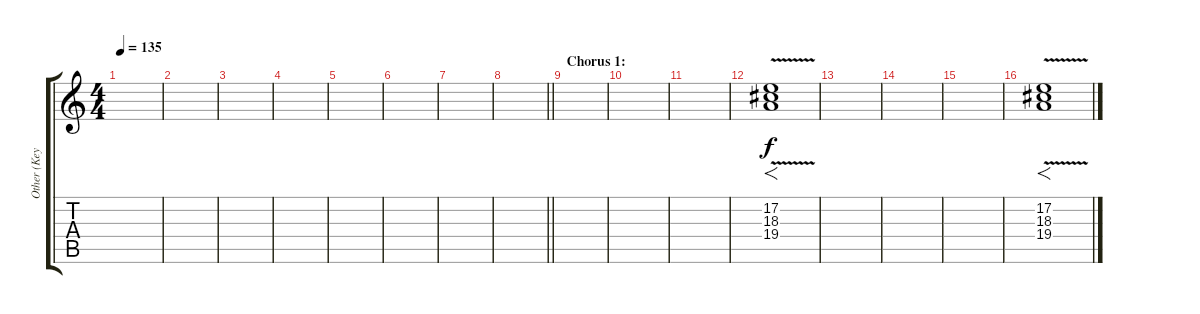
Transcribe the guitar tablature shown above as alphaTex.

\track ("Other (Keyboards)" "Other (Key") {instrument lead2sawtooth}
\staff {score tabs}
\tuning (E4 B3 G3 D3 A2 E2) {hide}
\ts (4 4)
\tempo 135
\clef g2
\ks c
|
|
|
|
|
|
|
\barLineRight lightlight
|
\section ("" "Chorus 1:")
|
|
|
(17.2{v} 18.3{v} 19.4{v}).1{f} |
|
|
|
(17.2{v} 18.3{v} 19.4{v}).1{f}
